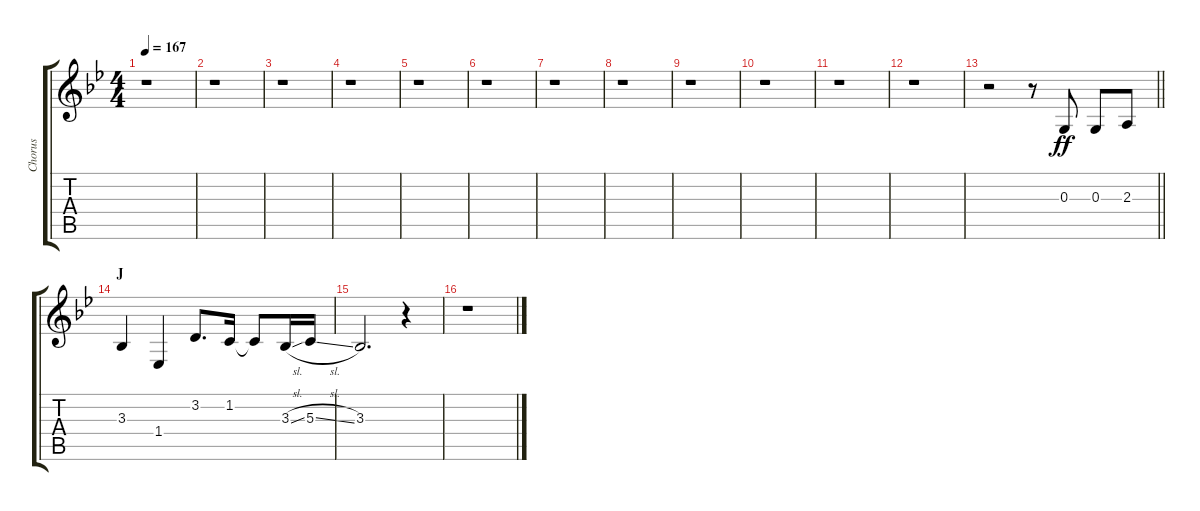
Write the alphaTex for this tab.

\track ("Chorus" "Chorus") {instrument voiceoohs}
\staff {score tabs}
\tuning (E4 B3 G3 D3 A2 E2) {hide}
\ts (4 4)
\tempo 167
\clef g2
\ks bb
r.1{dy ff} |
r.1 |
r.1 |
r.1 |
r.1 |
r.1 |
r.1 |
r.1 |
r.1 |
r.1 |
r.1 |
r.1 |
\barLineRight lightlight
r.2 r.8 0.3.8 0.3.8 2.3.8 |
\section ("" "J")
3.3.4 1.4.4 3.2.8{d} 1.2.16 1.2{t}.8 3.3{sl}.16 5.3{sl}.16 |
3.3.2{d} r.4 |
r.1
